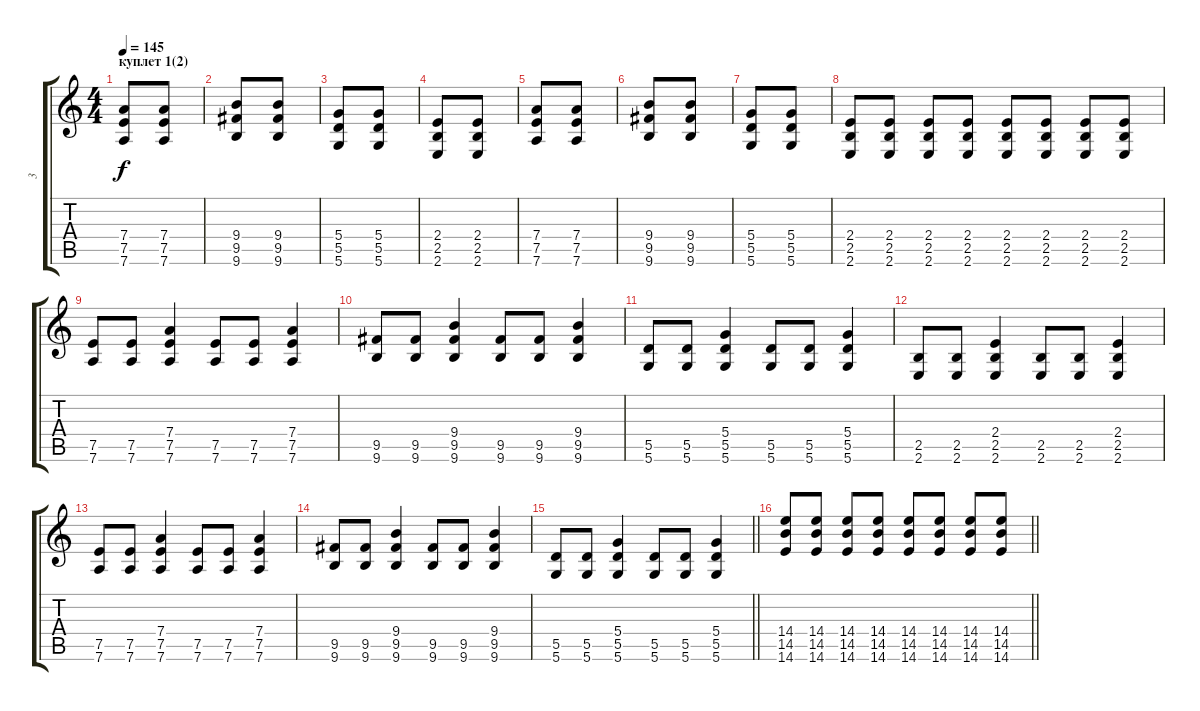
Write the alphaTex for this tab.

\track ("3" "3") {instrument distortionguitar}
\staff {score tabs}
\tuning (E4 B3 G3 D3 A2 D2) {hide}
\ts (4 4)
\section ("" "куплет 1(2)")
\tempo 145
\clef g2
\ks c
(7.4 7.5 7.6).8{dy f} (7.4 7.5 7.6).8 |
(9.4 9.5 9.6).8 (9.4 9.5 9.6).8 |
(5.4 5.5 5.6).8 (5.4 5.5 5.6).8 |
(2.4 2.5 2.6).8 (2.4 2.5 2.6).8 |
(7.4 7.5 7.6).8 (7.4 7.5 7.6).8 |
(9.4 9.5 9.6).8 (9.4 9.5 9.6).8 |
(5.4 5.5 5.6).8 (5.4 5.5 5.6).8 |
(2.4 2.5 2.6).8 (2.4 2.5 2.6).8 (2.4 2.5 2.6).8 (2.4 2.5 2.6).8 (2.4 2.5 2.6).8 (2.4 2.5 2.6).8 (2.4 2.5 2.6).8 (2.4 2.5 2.6).8 |
(7.5 7.6).8 (7.5 7.6).8 (7.4 7.5 7.6).4 (7.5 7.6).8 (7.5 7.6).8 (7.4 7.5 7.6).4 |
(9.5 9.6).8 (9.5 9.6).8 (9.4 9.5 9.6).4 (9.5 9.6).8 (9.5 9.6).8 (9.4 9.5 9.6).4 |
(5.5 5.6).8 (5.5 5.6).8 (5.4 5.5 5.6).4 (5.5 5.6).8 (5.5 5.6).8 (5.4 5.5 5.6).4 |
(2.5 2.6).8 (2.5 2.6).8 (2.4 2.5 2.6).4 (2.5 2.6).8 (2.5 2.6).8 (2.4 2.5 2.6).4 |
(7.5 7.6).8 (7.5 7.6).8 (7.4 7.5 7.6).4 (7.5 7.6).8 (7.5 7.6).8 (7.4 7.5 7.6).4 |
(9.5 9.6).8 (9.5 9.6).8 (9.4 9.5 9.6).4 (9.5 9.6).8 (9.5 9.6).8 (9.4 9.5 9.6).4 |
\barLineRight lightlight
(5.5 5.6).8 (5.5 5.6).8 (5.4 5.5 5.6).4 (5.5 5.6).8 (5.5 5.6).8 (5.4 5.5 5.6).4 |
\barLineRight lightlight
(14.4 14.5 14.6).8 (14.4 14.5 14.6).8 (14.4 14.5 14.6).8 (14.4 14.5 14.6).8 (14.4 14.5 14.6).8 (14.4 14.5 14.6).8 (14.4 14.5 14.6).8 (14.4 14.5 14.6).8
